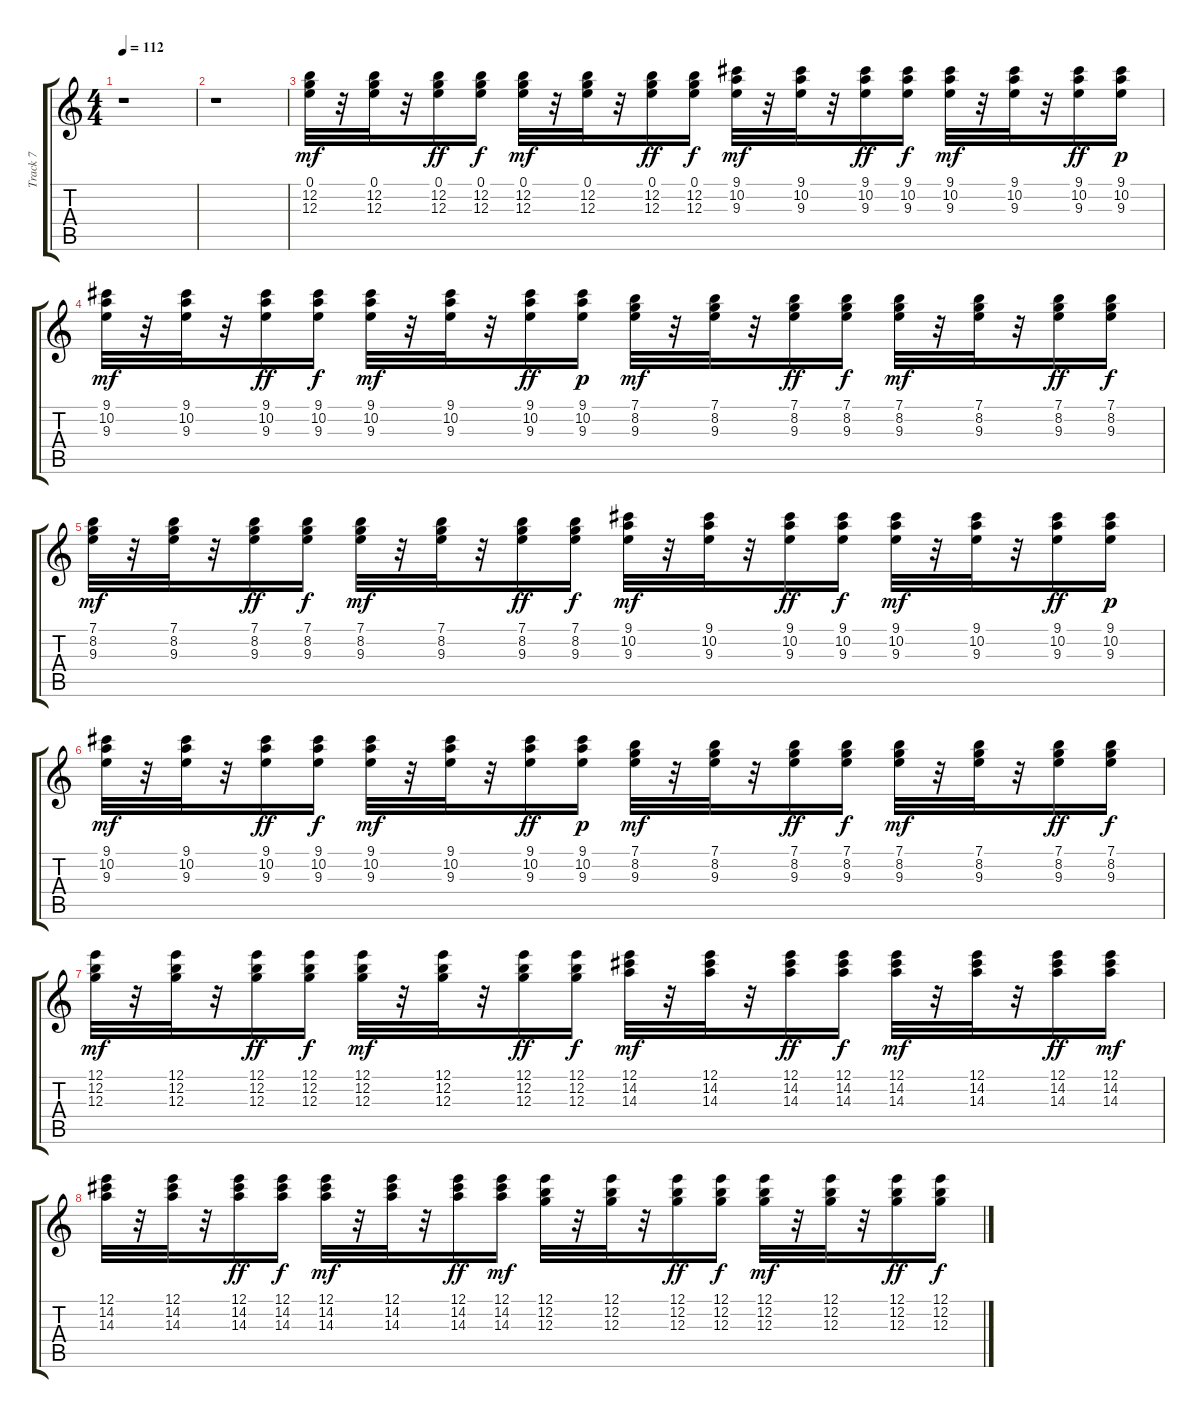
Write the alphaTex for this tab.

\track ("Track 7" "Track 7") {instrument electricguitarmuted}
\staff {score tabs}
\tuning (E4 B3 G3 D3 A2 E2) {hide}
\ts (4 4)
\tempo 112
\clef g2
\ks c
r.1{dy p} |
r.1 |
(0.1 12.2 12.3).32{dy mf} r.32 (0.1 12.2 12.3).32 r.32 (0.1 12.2 12.3).16{dy ff} (0.1 12.2 12.3).16{dy f} (0.1 12.2 12.3).32{dy mf} r.32 (0.1 12.2 12.3).32 r.32 (0.1 12.2 12.3).16{dy ff} (0.1 12.2 12.3).16{dy f} (9.1 10.2 9.3).32{dy mf} r.32 (9.1 10.2 9.3).32 r.32 (9.1 10.2 9.3).16{dy ff} (9.1 10.2 9.3).16{dy f} (9.1 10.2 9.3).32{dy mf} r.32 (9.1 10.2 9.3).32 r.32 (9.1 10.2 9.3).16{dy ff} (9.1 10.2 9.3).16{dy p} |
(9.1 10.2 9.3).32{dy mf} r.32 (9.1 10.2 9.3).32 r.32 (9.1 10.2 9.3).16{dy ff} (9.1 10.2 9.3).16{dy f} (9.1 10.2 9.3).32{dy mf} r.32 (9.1 10.2 9.3).32 r.32 (9.1 10.2 9.3).16{dy ff} (9.1 10.2 9.3).16{dy p} (7.1 8.2 9.3).32{dy mf} r.32 (7.1 8.2 9.3).32 r.32 (7.1 8.2 9.3).16{dy ff} (7.1 8.2 9.3).16{dy f} (7.1 8.2 9.3).32{dy mf} r.32 (7.1 8.2 9.3).32 r.32 (7.1 8.2 9.3).16{dy ff} (7.1 8.2 9.3).16{dy f} |
(7.1 8.2 9.3).32{dy mf} r.32 (7.1 8.2 9.3).32 r.32 (7.1 8.2 9.3).16{dy ff} (7.1 8.2 9.3).16{dy f} (7.1 8.2 9.3).32{dy mf} r.32 (7.1 8.2 9.3).32 r.32 (7.1 8.2 9.3).16{dy ff} (7.1 8.2 9.3).16{dy f} (9.1 10.2 9.3).32{dy mf} r.32 (9.1 10.2 9.3).32 r.32 (9.1 10.2 9.3).16{dy ff} (9.1 10.2 9.3).16{dy f} (9.1 10.2 9.3).32{dy mf} r.32 (9.1 10.2 9.3).32 r.32 (9.1 10.2 9.3).16{dy ff} (9.1 10.2 9.3).16{dy p} |
(9.1 10.2 9.3).32{dy mf} r.32 (9.1 10.2 9.3).32 r.32 (9.1 10.2 9.3).16{dy ff} (9.1 10.2 9.3).16{dy f} (9.1 10.2 9.3).32{dy mf} r.32 (9.1 10.2 9.3).32 r.32 (9.1 10.2 9.3).16{dy ff} (9.1 10.2 9.3).16{dy p} (7.1 8.2 9.3).32{dy mf} r.32 (7.1 8.2 9.3).32 r.32 (7.1 8.2 9.3).16{dy ff} (7.1 8.2 9.3).16{dy f} (7.1 8.2 9.3).32{dy mf} r.32 (7.1 8.2 9.3).32 r.32 (7.1 8.2 9.3).16{dy ff} (7.1 8.2 9.3).16{dy f} |
(12.1 12.2 12.3).32{dy mf} r.32 (12.1 12.2 12.3).32 r.32 (12.1 12.2 12.3).16{dy ff} (12.1 12.2 12.3).16{dy f} (12.1 12.2 12.3).32{dy mf} r.32 (12.1 12.2 12.3).32 r.32 (12.1 12.2 12.3).16{dy ff} (12.1 12.2 12.3).16{dy f} (12.1 14.2 14.3).32{dy mf} r.32 (12.1 14.2 14.3).32 r.32 (12.1 14.2 14.3).16{dy ff} (12.1 14.2 14.3).16{dy f} (12.1 14.2 14.3).32{dy mf} r.32 (12.1 14.2 14.3).32 r.32 (12.1 14.2 14.3).16{dy ff} (12.1 14.2 14.3).16{dy mf} |
(12.1 14.2 14.3).32 r.32 (12.1 14.2 14.3).32 r.32 (12.1 14.2 14.3).16{dy ff} (12.1 14.2 14.3).16{dy f} (12.1 14.2 14.3).32{dy mf} r.32 (12.1 14.2 14.3).32 r.32 (12.1 14.2 14.3).16{dy ff} (12.1 14.2 14.3).16{dy mf} (12.1 12.2 12.3).32 r.32 (12.1 12.2 12.3).32 r.32 (12.1 12.2 12.3).16{dy ff} (12.1 12.2 12.3).16{dy f} (12.1 12.2 12.3).32{dy mf} r.32 (12.1 12.2 12.3).32 r.32 (12.1 12.2 12.3).16{dy ff} (12.1 12.2 12.3).16{dy f}
